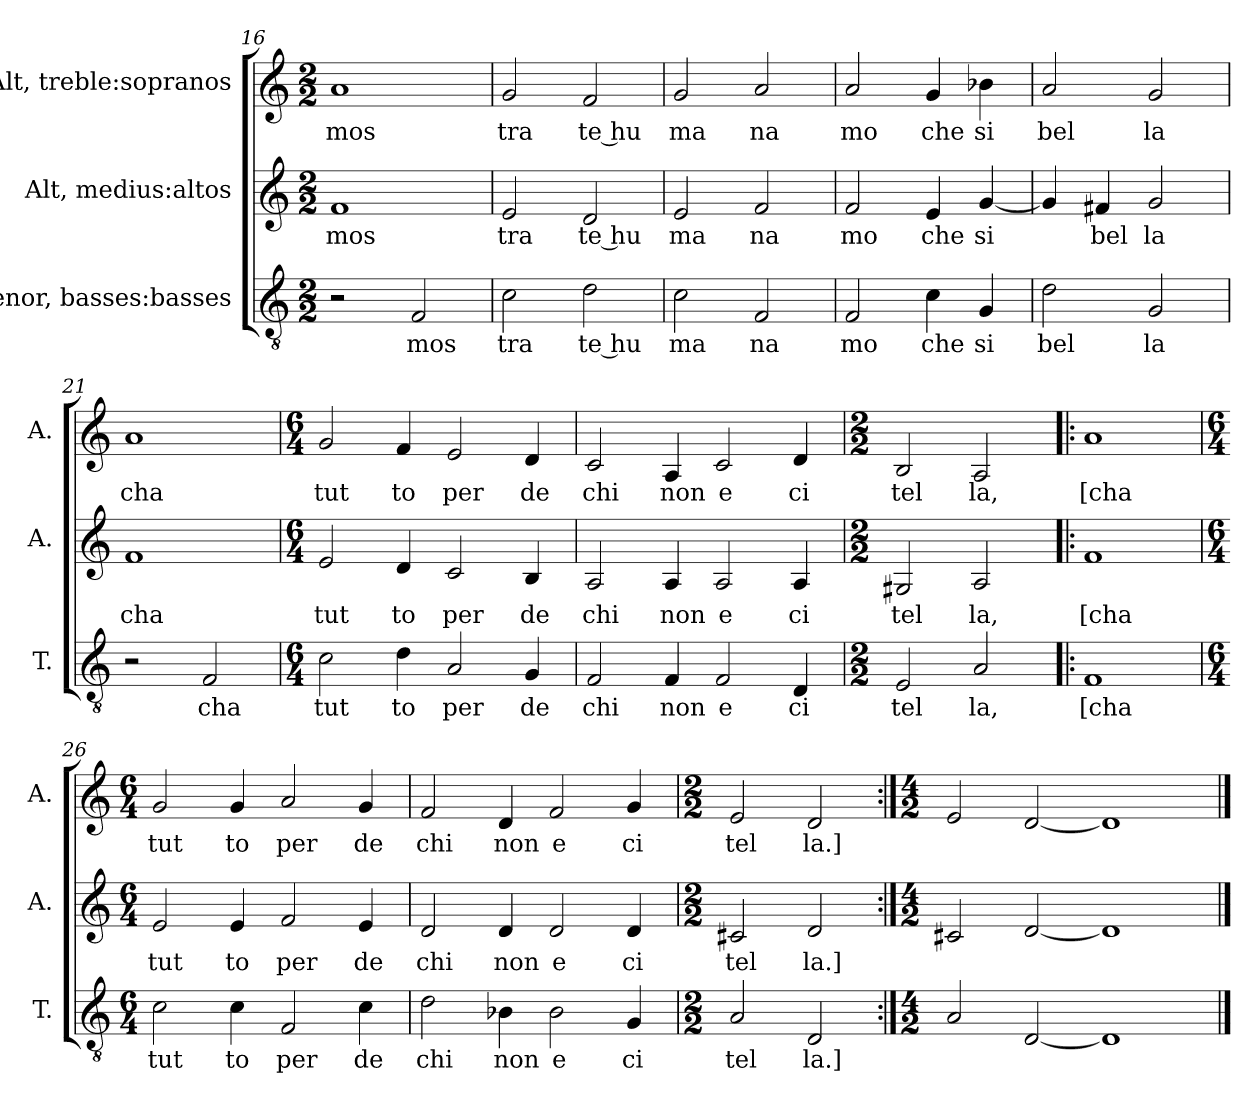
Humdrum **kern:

**kern	**text	**kern	**text	**kern	**text
*part3	*part3	*part2	*part2	*part1	*part1
*staff3	*staff3	*staff2	*staff2	*staff1	*staff1
*I"Tenor, basses:basses	*	*I"Alt, medius:altos	*	*I"Alt, treble:sopranos	*
*I'T.	*	*I'A.	*	*I'A.	*
*clefGv2	*	*clefG2	*	*clefG2	*
*k[]	*	*k[]	*	*k[]	*
*M2/2	*	*M2/2	*	*M2/2	*
=16	=16	=16	=16	=16	=16
!	!	!	!LO:LY:b	!	!LO:LY:b
2r	.	1f	mos	1a	mos
!	!LO:LY:b	!	!	!	!
2F/	mos	.	.	.	.
=17	=17	=17	=17	=17	=17
!	!LO:LY:b	!	!LO:LY:b	!	!LO:LY:b
2c\	tra	2e/	tra	2g/	tra
!	!LO:LY:b	!	!LO:LY:b	!	!LO:LY:b
2d\	te hu	2d/	te hu	2f/	te hu
=18	=18	=18	=18	=18	=18
!	!LO:LY:b	!	!LO:LY:b	!	!LO:LY:b
2c\	ma	2e/	ma	2g/	ma
!	!LO:LY:b	!	!LO:LY:b	!	!LO:LY:b
2F/	na	2f/	na	2a/	na
=19	=19	=19	=19	=19	=19
!	!LO:LY:b	!	!LO:LY:b	!	!LO:LY:b
2F/	mo	2f/	mo	2a/	mo
!	!LO:LY:b	!	!LO:LY:b	!	!LO:LY:b
4c\	che	4e/	che	4g/	che
!	!LO:LY:b	!	!LO:LY:b	!	!LO:LY:b
4G/	si	[4g/	si	4b-X\	si
=20	=20	=20	=20	=20	=20
!	!LO:LY:b	!	!	!	!LO:LY:b
2d\	bel	4g/]	.	2a/	bel
!	!	!	!LO:LY:b	!	!
.	.	4f#X/	bel	.	.
!	!LO:LY:b	!	!LO:LY:b	!	!LO:LY:b
2G/	la	2g/	la	2g/	la
=21	=21	=21	=21	=21	=21
!	!	!	!LO:LY:b	!	!LO:LY:b
2r	.	1f	cha	1a	cha
!	!LO:LY:b	!	!	!	!
2F/	cha	.	.	.	.
=22	=22	=22	=22	=22	=22
*M6/4	*	*M6/4	*	*M6/4	*
!	!LO:LY:b	!	!LO:LY:b	!	!LO:LY:b
2c\	tut	2e/	tut	2g/	tut
!	!LO:LY:b	!	!LO:LY:b	!	!LO:LY:b
4d\	to	4d/	to	4f/	to
!	!LO:LY:b	!	!LO:LY:b	!	!LO:LY:b
2A/	per	2c/	per	2e/	per
!	!LO:LY:b	!	!LO:LY:b	!	!LO:LY:b
4G/	de	4B/	de	4d/	de
!!LO:PB:g=z
=23	=23	=23	=23	=23	=23
!	!LO:LY:b	!	!LO:LY:b	!	!LO:LY:b
2F/	chi	2A/	chi	2c/	chi
!	!LO:LY:b	!	!LO:LY:b	!	!LO:LY:b
4F/	non	4A/	non	4A/	non
!	!LO:LY:b	!	!LO:LY:b	!	!LO:LY:b
2F/	e	2A/	e	2c/	e
!	!LO:LY:b	!	!LO:LY:b	!	!LO:LY:b
4D/	ci	4A/	ci	4d/	ci
=24	=24	=24	=24	=24	=24
*M2/2	*	*M2/2	*	*M2/2	*
!	!LO:LY:b	!	!LO:LY:b	!	!LO:LY:b
2E/	tel	2G#X/	tel	2B/	tel
!	!LO:LY:b	!	!LO:LY:b	!	!LO:LY:b
2A/	la,	2A/	la,	2A/	la,
=25!|:	=25!|:	=25!|:	=25!|:	=25!|:	=25!|:
!	!LO:LY:b	!	!LO:LY:b	!	!LO:LY:b
1F	[cha	1f	[cha	1a	[cha
=26	=26	=26	=26	=26	=26
*M6/4	*	*M6/4	*	*M6/4	*
!	!LO:LY:b	!	!LO:LY:b	!	!LO:LY:b
2c\	tut	2e/	tut	2g/	tut
!	!LO:LY:b	!	!LO:LY:b	!	!LO:LY:b
4c\	to	4e/	to	4g/	to
!	!LO:LY:b	!	!LO:LY:b	!	!LO:LY:b
2F/	per	2f/	per	2a/	per
!	!LO:LY:b	!	!LO:LY:b	!	!LO:LY:b
4c\	de	4e/	de	4g/	de
=27	=27	=27	=27	=27	=27
!	!LO:LY:b	!	!LO:LY:b	!	!LO:LY:b
2d\	chi	2d/	chi	2f/	chi
!	!LO:LY:b	!	!LO:LY:b	!	!LO:LY:b
4B-X\	non	4d/	non	4d/	non
!	!LO:LY:b	!	!LO:LY:b	!	!LO:LY:b
2B-\	e	2d/	e	2f/	e
!	!LO:LY:b	!	!LO:LY:b	!	!LO:LY:b
4G/	ci	4d/	ci	4g/	ci
=28	=28	=28	=28	=28	=28
*M2/2	*	*M2/2	*	*M2/2	*
!	!LO:LY:b	!	!LO:LY:b	!	!LO:LY:b
2A/	tel	2c#X/	tel	2e/	tel
!	!LO:LY:b	!	!LO:LY:b	!	!LO:LY:b
2D/	la.]	2d/	la.]	2d/	la.]
=29:|!	=29:|!	=29:|!	=29:|!	=29:|!	=29:|!
*M4/2	*	*M4/2	*	*M4/2	*
2A/	.	2c#X/	.	2e/	.
[2D/	.	[2d/	.	[2d/	.
1D]	.	1d]	.	1d]	.
==	==	==	==	==	==
*-	*-	*-	*-	*-	*-
